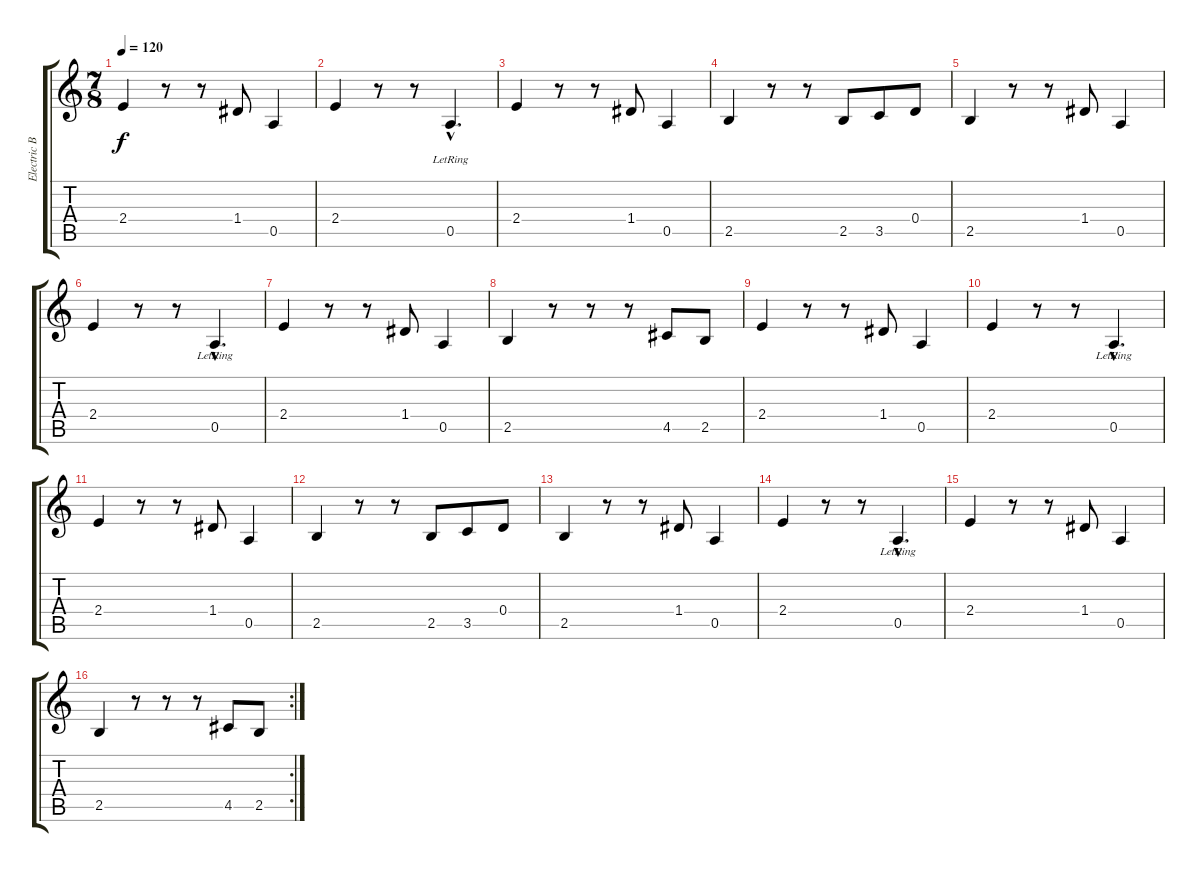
\track ("Electric Bass" "Electric B") {instrument electricbassfinger}
\staff {score tabs}
\tuning (E4 B3 G3 D3 A2 E2) {hide}
\ts (7 8)
\tempo 120
\clef g2
\ks c
2.4.4{dy f} r.8 r.8 1.4.8 0.5.4 |
2.4.4 r.8 r.8 0.5{hac lr}.4{d} |
2.4.4 r.8 r.8 1.4.8 0.5.4 |
2.5.4 r.8 r.8 2.5.8 3.5.8 0.4.8 |
2.5.4 r.8 r.8 1.4.8 0.5.4 |
2.4.4 r.8 r.8 0.5{hac lr}.4{d} |
2.4.4 r.8 r.8 1.4.8 0.5.4 |
2.5.4 r.8 r.8 r.8 4.5.8 2.5.8 |
2.4.4 r.8 r.8 1.4.8 0.5.4 |
2.4.4 r.8 r.8 0.5{hac lr}.4{d} |
2.4.4 r.8 r.8 1.4.8 0.5.4 |
2.5.4 r.8 r.8 2.5.8 3.5.8 0.4.8 |
2.5.4 r.8 r.8 1.4.8 0.5.4 |
2.4.4 r.8 r.8 0.5{hac lr}.4{d} |
2.4.4 r.8 r.8 1.4.8 0.5.4 |
\rc 2
2.5.4 r.8 r.8 r.8 4.5.8 2.5.8
